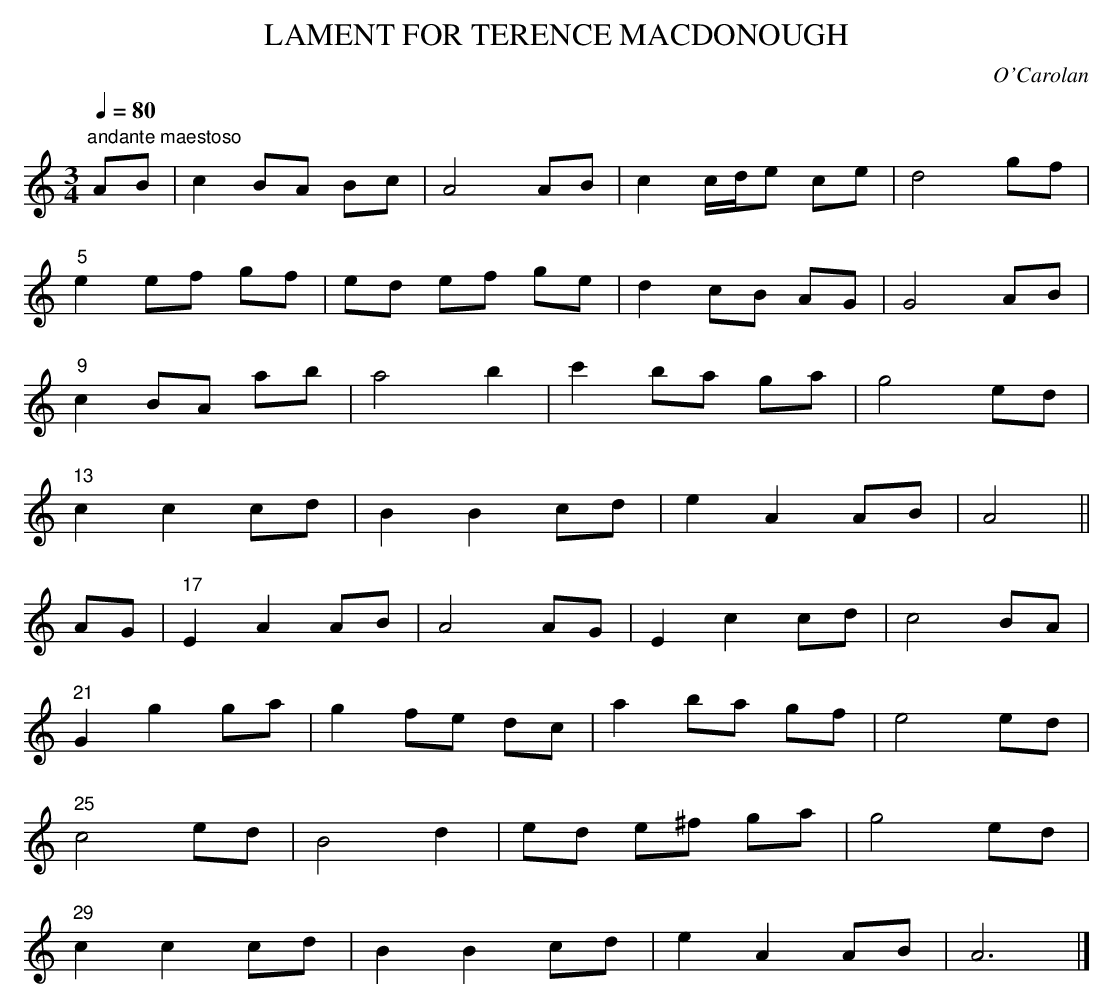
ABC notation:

X:1
T:LAMENT FOR TERENCE MACDONOUGH
C:O'Carolan
Q:1/4=80
M:3/4
L:1/8
K:Am
"andante maestoso"
AB|c2 BA Bc|A4 AB|c2 c/d/e ce|d4 gf|
"5"e2 ef gf|ed ef ge|d2 cB AG|G4 AB|
"9"c2 BA ab|a4 b2|c'2 ba ga|g4 ed|
"13"c2 c2 cd|B2 B2 cd|e2 A2 AB|A4||
AG|"17"E2 A2 AB|A4 AG|E2 c2 cd|c4 BA|
"21"G2 g2 ga|g2 fe dc|a2 ba gf|e4 ed|
"25"c4 ed|B4 d2|ed e^f ga|g4 ed|
"29"c2 c2 cd|B2 B2 cd|e2 A2 AB|A6|]
